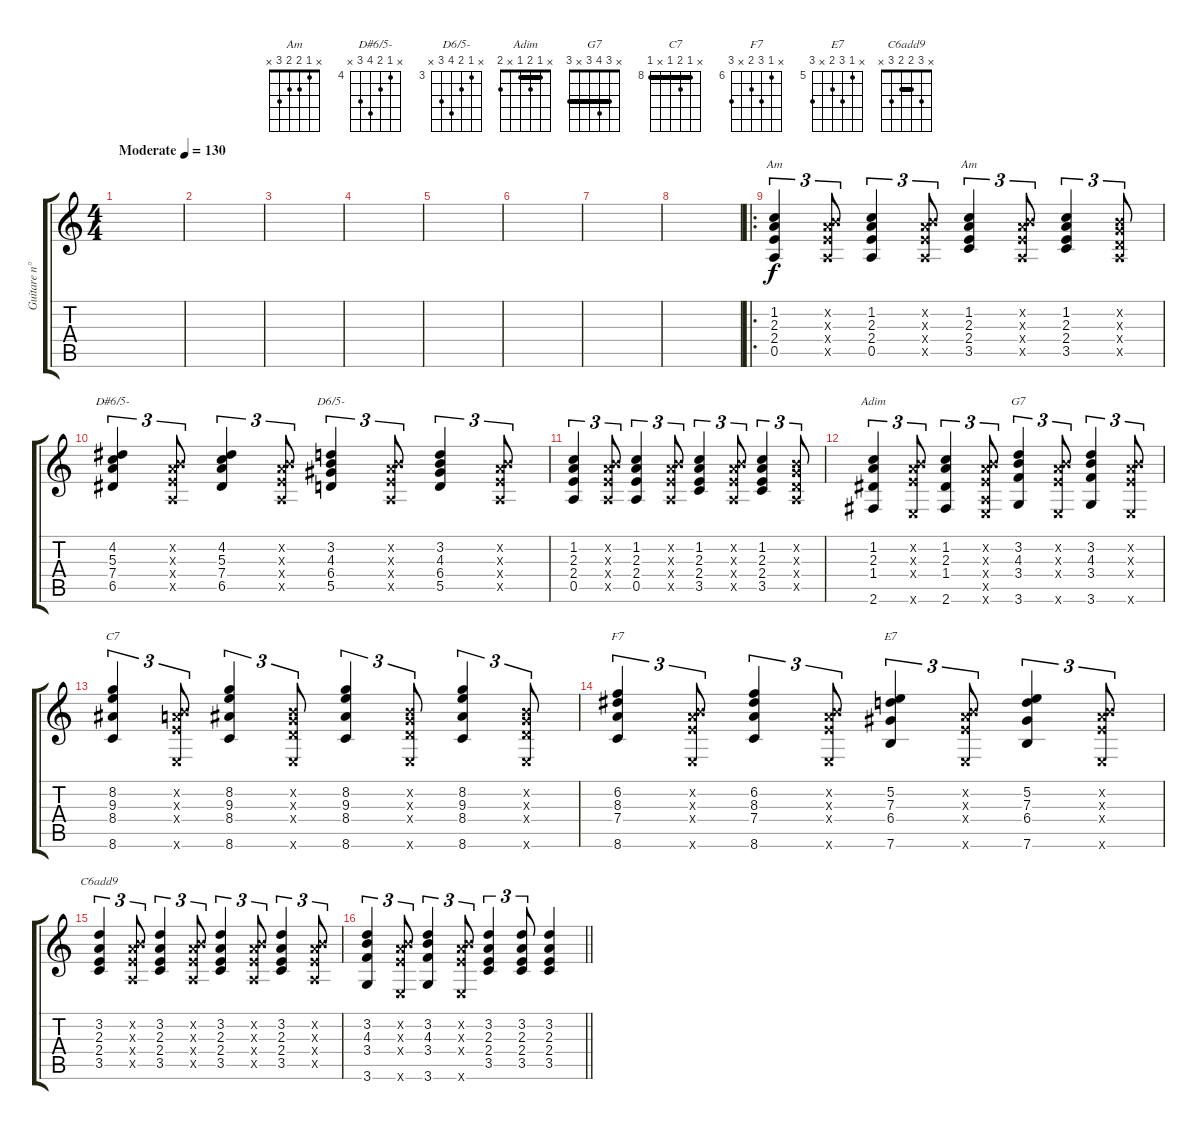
\track ("Guitare n°2" "Guitare n°") {instrument electricguitarjazz}
\staff {score tabs}
\tuning (E4 B3 G3 D3 A2 E2) {hide}
\chord ("Am" x 1 2 2 0 x)
\chord ("Am" x 1 2 2 3 x)
\chord ("D#6/5-" x 4 5 7 6 x) {firstfret 4}
\chord ("D6/5-" x 3 4 6 5 x) {firstfret 3}
\chord ("Adim" x 1 2 1 x 2) {barre 1}
\chord ("G7" x 3 4 3 x 3) {barre 3}
\chord ("C7" x 8 9 8 x 8) {firstfret 8 barre 8}
\chord ("F7" x 6 8 7 x 8) {firstfret 6}
\chord ("E7" x 5 7 6 x 7) {firstfret 5}
\chord ("C6add9" x 3 2 2 3 x) {barre 2}
\ts (4 4)
\tempo (130 "Moderate")
\clef g2
\ks c
|
|
|
|
|
|
|
|
\ro
(1.2 2.3 2.4 0.5).4{tu (3 2) ch "Am"} (0.2{x} 2.3{x} 2.4{x} 0.5{x}).8{tu (3 2)} (1.2 2.3 2.4 0.5).4{tu (3 2)} (0.2{x} 2.3{x} 2.4{x} 0.5{x}).8{tu (3 2)} (1.2 2.3 2.4 3.5).4{tu (3 2) ch "Am"} (0.2{x} 2.3{x} 2.4{x} 0.5{x}).8{tu (3 2)} (1.2 2.3 2.4 3.5).4{tu (3 2)} (0.2{x} 0.3{x} 0.4{x} 0.5{x}).8{tu (3 2)} |
(4.2 5.3 7.4 6.5).4{tu (3 2) ch "D#6/5-"} (0.2{x} 2.3{x} 2.4{x} 0.5{x}).8{tu (3 2)} (4.2 5.3 7.4 6.5).4{tu (3 2)} (0.2{x} 2.3{x} 2.4{x} 0.5{x}).8{tu (3 2)} (3.2 4.3 6.4 5.5).4{tu (3 2) ch "D6/5-"} (0.2{x} 2.3{x} 2.4{x} 0.5{x}).8{tu (3 2)} (3.2 4.3 6.4 5.5).4{tu (3 2)} (0.2{x} 2.3{x} 2.4{x} 0.5{x}).8{tu (3 2)} |
(1.2 2.3 2.4 0.5).4{tu (3 2)} (0.2{x} 2.3{x} 2.4{x} 0.5{x}).8{tu (3 2)} (1.2 2.3 2.4 0.5).4{tu (3 2)} (0.2{x} 2.3{x} 2.4{x} 0.5{x}).8{tu (3 2)} (1.2 2.3 2.4 3.5).4{tu (3 2)} (0.2{x} 2.3{x} 2.4{x} 0.5{x}).8{tu (3 2)} (1.2 2.3 2.4 3.5).4{tu (3 2)} (0.2{x} 0.3{x} 0.4{x} 0.5{x}).8{tu (3 2)} |
(1.2 2.3 1.4 2.6).4{tu (3 2) ch "Adim"} (0.2{x} 2.3{x} 2.4{x} 0.6{x}).8{tu (3 2)} (1.2 2.3 1.4 2.6).4{tu (3 2)} (0.2{x} 2.3{x} 2.4{x} 0.5{x} 0.6{x}).8{tu (3 2)} (3.2 4.3 3.4 3.6).4{tu (3 2) ch "G7"} (0.2{x} 2.3{x} 2.4{x} 0.6{x}).8{tu (3 2)} (3.2 4.3 3.4 3.6).4{tu (3 2)} (0.2{x} 2.3{x} 2.4{x} 0.6{x}).8{tu (3 2)} |
(8.2 9.3 8.4 8.6).4{tu (3 2) ch "C7"} (0.2{x} 2.3{x} 2.4{x} 0.6{x}).8{tu (3 2)} (8.2 9.3 8.4 8.6).4{tu (3 2)} (0.2{x} 0.3{x} 0.4{x} 0.6{x}).8{tu (3 2)} (8.2 9.3 8.4 8.6).4{tu (3 2)} (0.2{x} 0.3{x} 0.4{x} 0.6{x}).8{tu (3 2)} (8.2 9.3 8.4 8.6).4{tu (3 2)} (0.2{x} 0.3{x} 0.4{x} 0.6{x}).8{tu (3 2)} |
(6.2 8.3 7.4 8.6).4{tu (3 2) ch "F7"} (0.2{x} 2.3{x} 2.4{x} 0.6{x}).8{tu (3 2)} (6.2 8.3 7.4 8.6).4{tu (3 2)} (0.2{x} 2.3{x} 2.4{x} 0.6{x}).8{tu (3 2)} (5.2 7.3 6.4 7.6).4{tu (3 2) ch "E7"} (0.2{x} 2.3{x} 2.4{x} 0.6{x}).8{tu (3 2)} (5.2 7.3 6.4 7.6).4{tu (3 2)} (0.2{x} 2.3{x} 2.4{x} 0.6{x}).8{tu (3 2)} |
(3.2 2.3 2.4 3.5).4{tu (3 2) ch "C6add9"} (0.2{x} 2.3{x} 2.4{x} 0.5{x}).8{tu (3 2)} (3.2 2.3 2.4 3.5).4{tu (3 2)} (0.2{x} 2.3{x} 2.4{x} 0.5{x}).8{tu (3 2)} (3.2 2.3 2.4 3.5).4{tu (3 2)} (0.2{x} 2.3{x} 2.4{x} 0.5{x}).8{tu (3 2)} (3.2 2.3 2.4 3.5).4{tu (3 2)} (0.2{x} 2.3{x} 2.4{x} 0.5{x}).8{tu (3 2)} |
\barLineRight lightlight
(3.2 4.3 3.4 3.6).4{tu (3 2)} (0.2{x} 2.3{x} 2.4{x} 0.6{x}).8{tu (3 2)} (3.2 4.3 3.4 3.6).4{tu (3 2)} (0.2{x} 2.3{x} 2.4{x} 0.6{x}).8{tu (3 2)} (3.2 2.3 2.4 3.5).4{tu (3 2)} (3.2 2.3 2.4 3.5).8{tu (3 2)} (3.2 2.3 2.4 3.5).4
